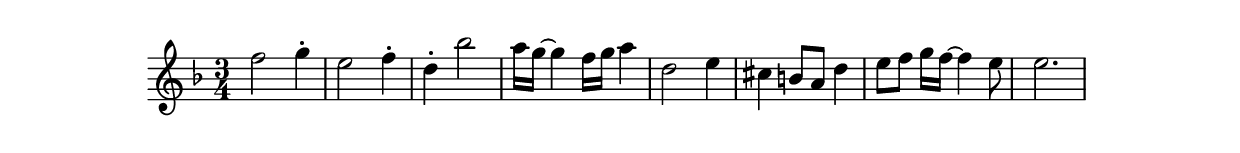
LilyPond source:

\version "2.19.49"
%{\header {
  title = "trio from Brandenburg concerto # 1"
  composer = "J.S. Bach"
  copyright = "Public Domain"
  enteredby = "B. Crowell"
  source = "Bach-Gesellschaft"
}%}
\score{{\key d \minor
    \time 3/4
    %{\tempo 4=110
    %}\relative f'' {
    f2 g4-. | e2 f4-. | d4-. bes'2 | a16 g16~g4 f16 g a4 | d,2 e4 | cis b8 a d4 | e8 f g16 f16~f4 e8 | e2.
}
}}